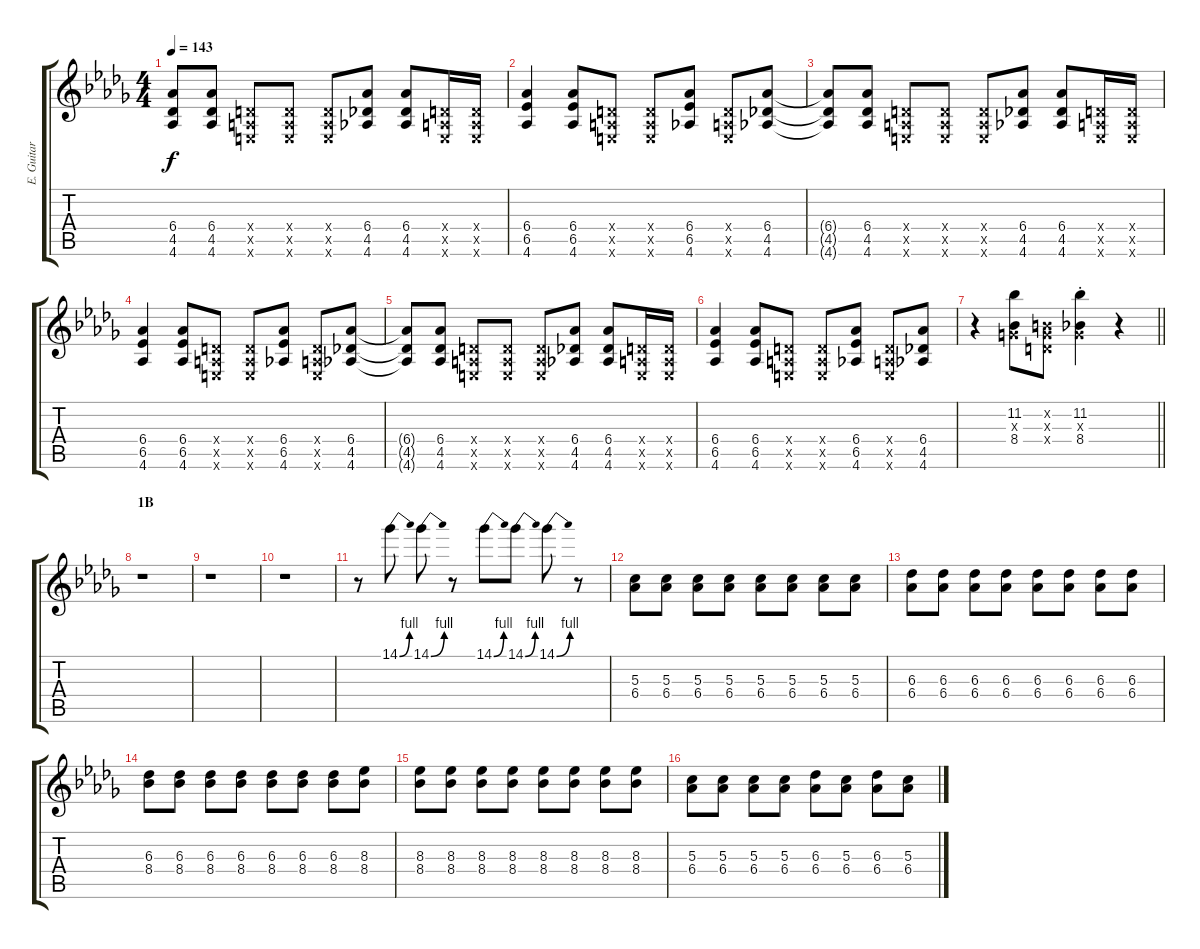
\track ("E. Guitar II" "E. Guitar ") {instrument overdrivenguitar}
\staff {score tabs}
\tuning (E4 B3 G3 D3 A2 E2) {hide}
\ts (4 4)
\tempo 143
\clef g2
\ks db
(6.4{t} 4.5{t} 4.6{t}).8{dy f} (6.4 4.5 4.6).8 (0.4{x} 0.5{x} 0.6{x}).8 (0.4{x} 0.5{x} 0.6{x}).8 (0.4{x} 0.5{x} 0.6{x}).8 (6.4 4.5 4.6).8 (6.4 4.5 4.6).8 (0.4{x} 0.5{x} 0.6{x}).16 (0.4{x} 0.5{x} 0.6{x}).16 |
(6.4 6.5 4.6).4 (6.4 6.5 4.6).8 (0.4{x} 0.5{x} 0.6{x}).8 (0.4{x} 0.5{x} 0.6{x}).8 (6.4 6.5 4.6).8 (0.4{x} 0.5{x} 0.6{x}).8 (6.4 4.5 4.6).8 |
(6.4{t} 4.5{t} 4.6{t}).8 (6.4 4.5 4.6).8 (0.4{x} 0.5{x} 0.6{x}).8 (0.4{x} 0.5{x} 0.6{x}).8 (0.4{x} 0.5{x} 0.6{x}).8 (6.4 4.5 4.6).8 (6.4 4.5 4.6).8 (0.4{x} 0.5{x} 0.6{x}).16 (0.4{x} 0.5{x} 0.6{x}).16 |
(6.4 6.5 4.6).4 (6.4 6.5 4.6).8 (0.4{x} 0.5{x} 0.6{x}).8 (0.4{x} 0.5{x} 0.6{x}).8 (6.4 6.5 4.6).8 (0.4{x} 0.5{x} 0.6{x}).8 (6.4 4.5 4.6).8 |
(6.4{t} 4.5{t} 4.6{t}).8 (6.4 4.5 4.6).8 (0.4{x} 0.5{x} 0.6{x}).8 (0.4{x} 0.5{x} 0.6{x}).8 (0.4{x} 0.5{x} 0.6{x}).8 (6.4 4.5 4.6).8 (6.4 4.5 4.6).8 (0.4{x} 0.5{x} 0.6{x}).16 (0.4{x} 0.5{x} 0.6{x}).16 |
(6.4 6.5 4.6).4 (6.4 6.5 4.6).8 (0.4{x} 0.5{x} 0.6{x}).8 (0.4{x} 0.5{x} 0.6{x}).8 (6.4 6.5 4.6).8 (0.4{x} 0.5{x} 0.6{x}).8 (6.4 4.5 4.6).8 |
\barLineRight lightlight
r.4 (11.2 0.3{x} 8.4).8 (0.2{x} 0.3{x} 0.4{x}).8 (11.2{st} 0.3{x} 8.4{st}).4 r.4 |
\section ("" "1B")
r.1 |
r.1 |
r.1 |
r.8 14.1{be (bend 0 0 60 4)}.8 14.1{be (bend 0 0 60 4)}.8 r.8 14.1{be (bend 0 0 60 4)}.8 14.1{be (bend 0 0 60 4)}.8 14.1{be (bend 0 0 60 4)}.8 r.8 |
(5.3 6.4).8 (5.3 6.4).8 (5.3 6.4).8 (5.3 6.4).8 (5.3 6.4).8 (5.3 6.4).8 (5.3 6.4).8 (5.3 6.4).8 |
(6.3 6.4).8 (6.3 6.4).8 (6.3 6.4).8 (6.3 6.4).8 (6.3 6.4).8 (6.3 6.4).8 (6.3 6.4).8 (6.3 6.4).8 |
(6.3 8.4).8 (6.3 8.4).8 (6.3 8.4).8 (6.3 8.4).8 (6.3 8.4).8 (6.3 8.4).8 (6.3 8.4).8 (8.3 8.4).8 |
(8.3 8.4).8 (8.3 8.4).8 (8.3 8.4).8 (8.3 8.4).8 (8.3 8.4).8 (8.3 8.4).8 (8.3 8.4).8 (8.3 8.4).8 |
(5.3 6.4).8 (5.3 6.4).8 (5.3 6.4).8 (5.3 6.4).8 (6.3 6.4).8 (5.3 6.4).8 (6.3 6.4).8 (5.3 6.4).8
